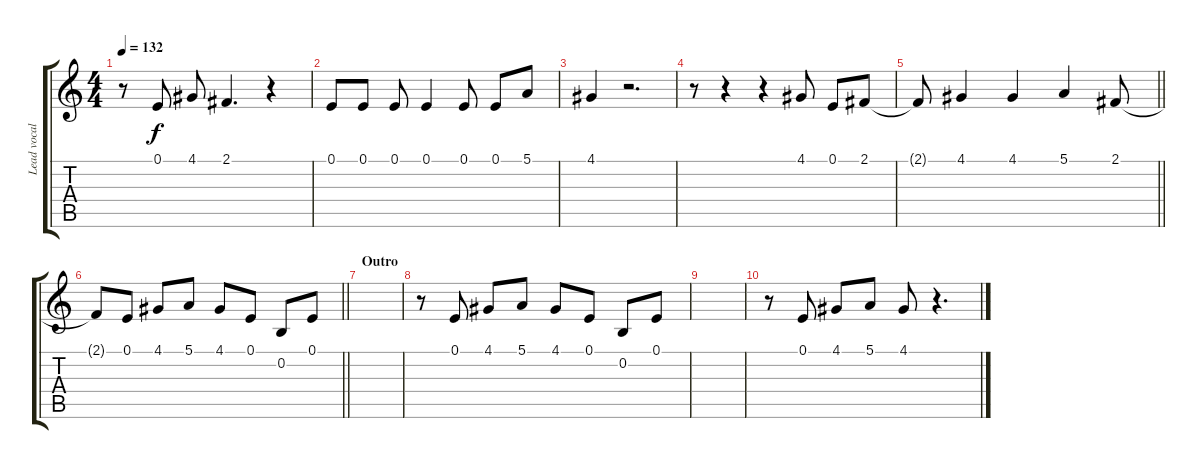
\track ("Lead vocals" "Lead vocal") {instrument tenorsax}
\staff {score tabs}
\tuning (E4 B3 G3 D3 A2 E2) {hide}
\ts (4 4)
\tempo 132
\clef g2
\ks c
r.8{dy f} 0.1.8 4.1.8 2.1.4{d} r.4 |
0.1.8 0.1.8 0.1.8 0.1.4 0.1.8 0.1.8 5.1.8 |
4.1.4 r.2{d} |
r.8 r.4 r.4 4.1.8 0.1.8 2.1.8 |
\barLineRight lightlight
2.1{t}.8 4.1.4 4.1.4 5.1.4 2.1.8 |
\barLineRight lightlight
2.1{t}.8 0.1.8 4.1.8 5.1.8 4.1.8 0.1.8 0.2.8 0.1.8 |
\section ("" "Outro")
|
r.8 0.1.8 4.1.8 5.1.8 4.1.8 0.1.8 0.2.8 0.1.8 |
|
r.8 0.1.8 4.1.8 5.1.8 4.1.8 r.4{d}
